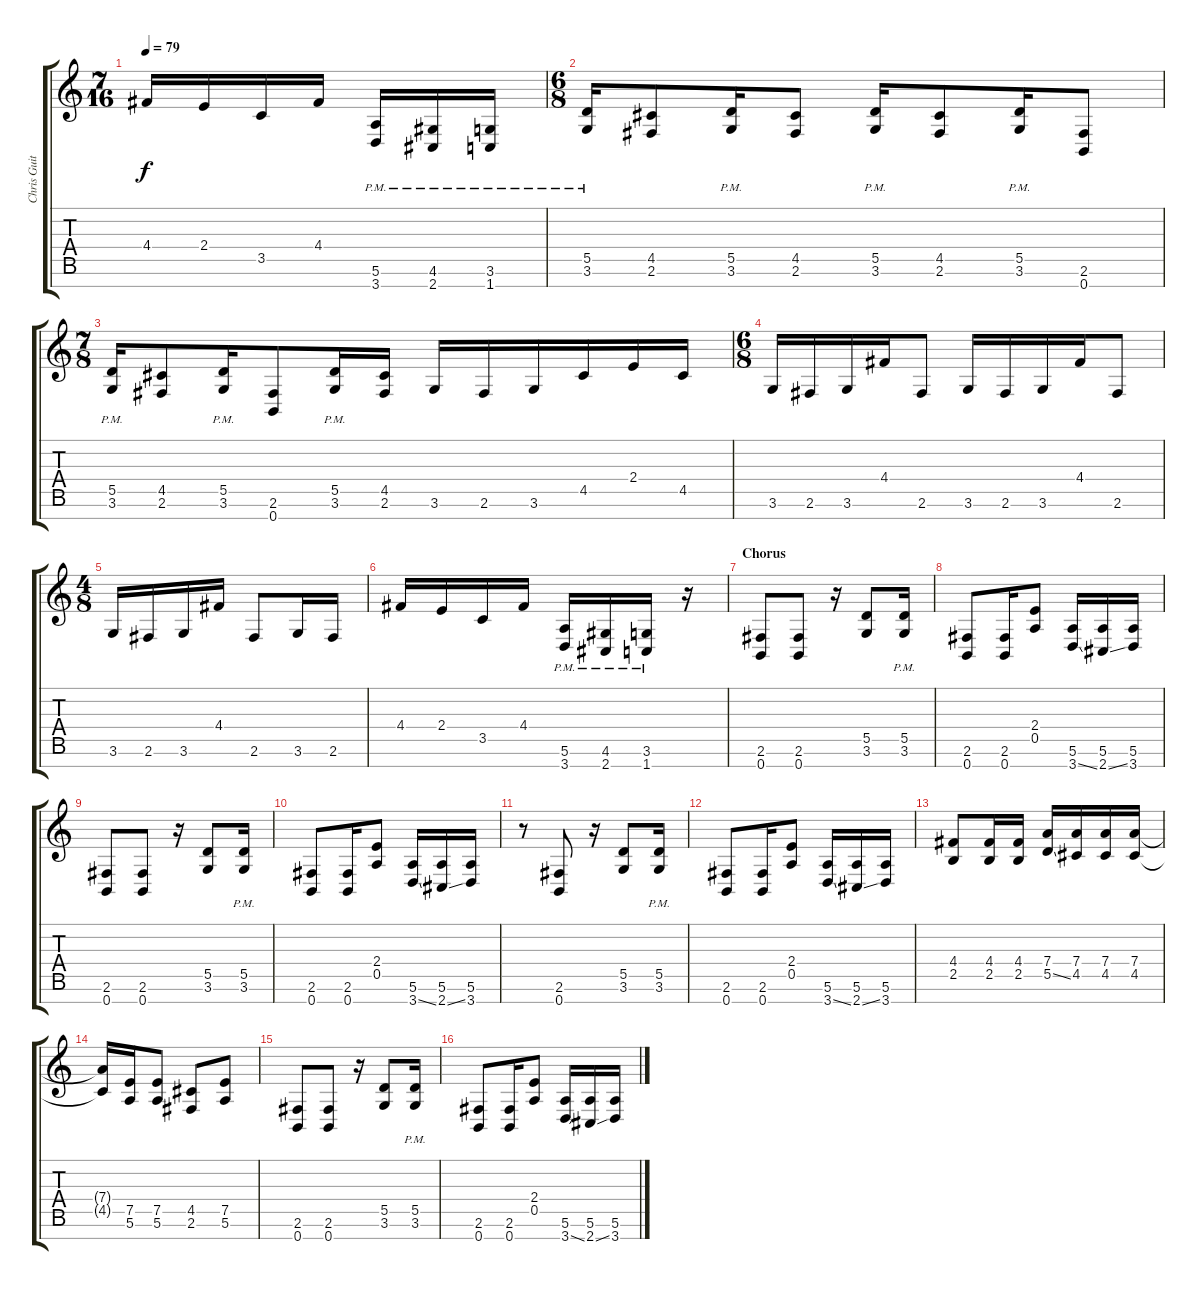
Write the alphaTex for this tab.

\track ("Chris Guitar" "Chris Guit") {instrument overdrivenguitar}
\staff {score tabs}
\tuning (E4 B3 G3 D3 A2 E2 B1) {hide}
\ts (7 16)
\tempo 79
\clef g2
\ks c
4.4.16{dy f} 2.4.16 3.5.16 4.4.16 (5.6{pm} 3.7{pm}).16 (4.6{pm} 2.7{pm}).16 (3.6{pm} 1.7{pm}).16 |
\ts (6 8)
(5.5{pm} 3.6{pm}).16 (4.5 2.6).8 (5.5{pm} 3.6{pm}).16 (4.5 2.6).8 (5.5{pm} 3.6{pm}).16 (4.5 2.6).8 (5.5{pm} 3.6{pm}).16 (2.6 0.7).8 |
\ts (7 8)
(5.5{pm} 3.6{pm}).16 (4.5 2.6).8 (5.5{pm} 3.6{pm}).16 (2.6 0.7).8 (5.5{pm} 3.6{pm}).16 (4.5 2.6).16 3.6.16 2.6.16 3.6.16 4.5.16 2.4.16 4.5.16 |
\ts (6 8)
3.6.16 2.6.16 3.6.16 4.4.16 2.6.8 3.6.16 2.6.16 3.6.16 4.4.16 2.6.8 |
\ts (4 8)
3.6.16 2.6.16 3.6.16 4.4.16 2.6.8 3.6.16 2.6.16 |
4.4.16 2.4.16 3.5.16 4.4.16 (5.6{pm} 3.7{pm}).16 (4.6{pm} 2.7{pm}).16 (3.6{pm} 1.7{pm}).16 r.16 |
\section ("" "Chorus")
(2.6 0.7).8 (2.6 0.7).8 r.16 (5.5 3.6).8 (5.5{pm} 3.6{pm}).16 |
(2.6 0.7).8 (2.6 0.7).16 (2.4 0.5).8 (5.6 3.7{ss}).16 (5.6 2.7{ss}).16 (5.6 3.7).16 |
(2.6 0.7).8 (2.6 0.7).8 r.16 (5.5 3.6).8 (5.5{pm} 3.6{pm}).16 |
(2.6 0.7).8 (2.6 0.7).16 (2.4 0.5).8 (5.6 3.7{ss}).16 (5.6 2.7{ss}).16 (5.6 3.7).16 |
r.8 (2.6 0.7).8 r.16 (5.5 3.6).8 (5.5{pm} 3.6{pm}).16 |
(2.6 0.7).8 (2.6 0.7).16 (2.4 0.5).8 (5.6 3.7{ss}).16 (5.6 2.7{ss}).16 (5.6 3.7).16 |
(4.4 2.5).8 (4.4 2.5).16 (4.4 2.5).16 (7.4 5.5{ss}).16 (7.4 4.5).16 (7.4 4.5).16 (7.4 4.5).16 |
(7.4{t} 4.5{t}).16 (7.5 5.6).16 (7.5 5.6).8 (4.5 2.6).8 (7.5 5.6).8 |
(2.6 0.7).8 (2.6 0.7).8 r.16 (5.5 3.6).8 (5.5{pm} 3.6{pm}).16 |
(2.6 0.7).8 (2.6 0.7).16 (2.4 0.5).8 (5.6 3.7{ss}).16 (5.6 2.7{ss}).16 (5.6 3.7).16
